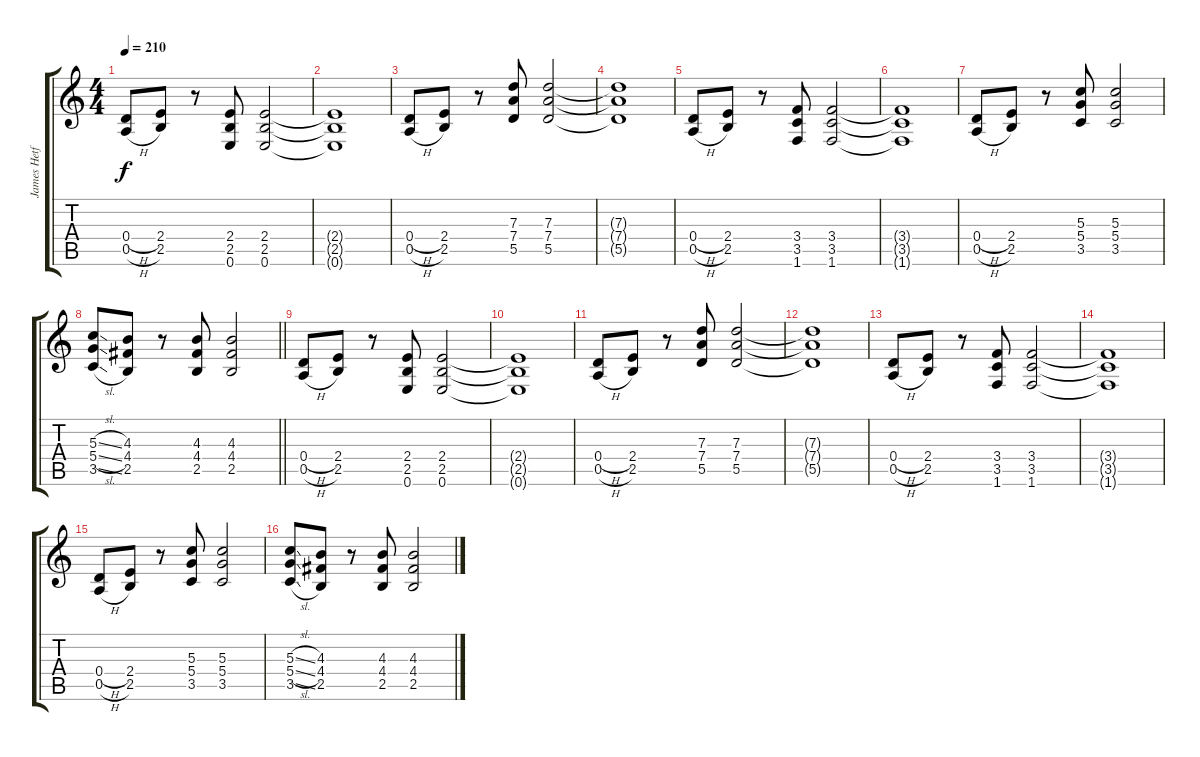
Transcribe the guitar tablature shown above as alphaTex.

\track ("James Hetfield" "James Hetf") {instrument electricguitarclean}
\staff {score tabs}
\tuning (E4 B3 G3 D3 A2 E2) {hide}
\ts (4 4)
\tempo 210
\clef g2
\ks c
(0.4{h} 0.5{h}).8{dy f volume 13} (2.4 2.5).8 r.8 (2.4 2.5 0.6).8 (2.4 2.5 0.6).2 |
(2.4{t} 2.5{t} 0.6{t}).1 |
(0.4{h} 0.5{h}).8 (2.4 2.5).8 r.8 (7.3 7.4 5.5).8 (7.3 7.4 5.5).2 |
(7.3{t} 7.4{t} 5.5{t}).1 |
(0.4{h} 0.5{h}).8 (2.4 2.5).8 r.8 (3.4 3.5 1.6).8 (3.4 3.5 1.6).2 |
(3.4{t} 3.5{t} 1.6{t}).1 |
(0.4{h} 0.5{h}).8 (2.4 2.5).8 r.8 (5.3 5.4 3.5).8 (5.3 5.4 3.5).2 |
\barLineRight lightlight
(5.3{sl} 5.4{sl} 3.5{sl}).8 (4.3 4.4 2.5).8 r.8 (4.3 4.4 2.5).8 (4.3 4.4 2.5).2 |
(0.4{h} 0.5{h}).8 (2.4 2.5).8 r.8 (2.4 2.5 0.6).8 (2.4 2.5 0.6).2 |
(2.4{t} 2.5{t} 0.6{t}).1 |
(0.4{h} 0.5{h}).8 (2.4 2.5).8 r.8 (7.3 7.4 5.5).8 (7.3 7.4 5.5).2 |
(7.3{t} 7.4{t} 5.5{t}).1 |
(0.4{h} 0.5{h}).8 (2.4 2.5).8 r.8 (3.4 3.5 1.6).8 (3.4 3.5 1.6).2 |
(3.4{t} 3.5{t} 1.6{t}).1 |
(0.4{h} 0.5{h}).8 (2.4 2.5).8 r.8 (5.3 5.4 3.5).8 (5.3 5.4 3.5).2 |
(5.3{sl} 5.4{sl} 3.5{sl}).8 (4.3 4.4 2.5).8 r.8 (4.3 4.4 2.5).8 (4.3 4.4 2.5).2
